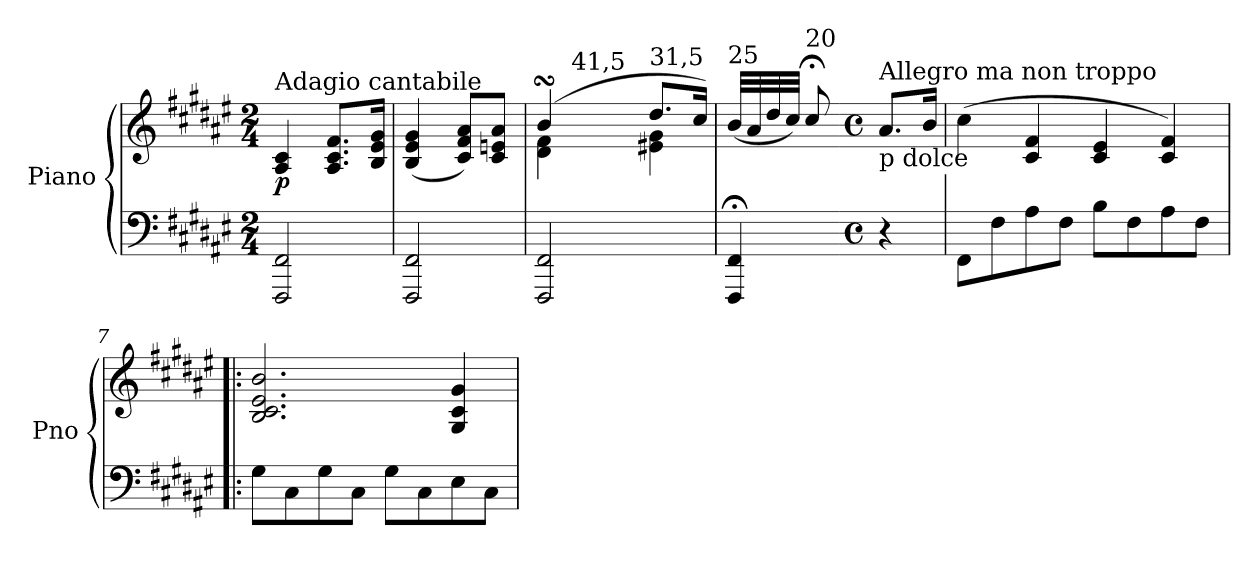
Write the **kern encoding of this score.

**kern	**kern	**dynam
*part1	*part1	*part1
*staff2	*staff1	*staff1/2
*I"Piano	*	*
*I'Pno	*	*
*clefF4	*clefG2	*
*k[f#c#g#d#a#e#]	*k[f#c#g#d#a#e#]	*
*F#:	*F#:	*
*M2/4	*M2/4	*
=1	=1	=1
!	!LO:TX:a:t=Adagio cantabile	!
!	!	!LO:DY:b
2FFF#/ 2FF#/	4A#/ 4c#/	p
.	8.A#/ 8.c#/ 8.f#/L	.
.	16B/ 16e#/ 16g#/Jk	.
=2	=2	=2
2FFF#/ 2FF#/	(4B/ 4e#/ 4g#/	.
.	8c#/ 8f#/ 8a#/L)	.
.	8c#/ 8en/ 8a#/J	.
=3	=3	=3
*	*^	*
*	*	*^	*
2FFF#/ 2FF#/	(4bsSSs/	4d#\ 4f#\	8ryy	.
!	!	!	!LO:TX:a:t=41,5	!
.	.	.	32cc#yy	.
.	.	.	32byy	.
.	.	.	32a#yy	.
.	.	.	32byy	.
!	!LO:TX:a:t=31,5	!	!	!
.	8.dd#/L	4e#X\ 4g#\	4ryy	.
.	16cc#/Jk)	.	.	.
*	*v	*v	*v	*
=4	=4	=4
!	!LO:TX:a:t=25	!
4FFF#/;< 4FF#/;<	(32b/LLL	.
.	32a#/	.
.	32dd#/	.
.	32cc#/JJJ)	.
!	!LO:TX:a:t=20	!
.	8cc#;</	.
=5-	=5-	=5-
*M4/4	*M4/4	*
*met(c)	*met(c)	*
!	!LO:TX:a:t=Allegro ma non troppo	!
!	!LO:TX:b:t=p dolce	!
4r	8.a#/L	.
.	16b/Jk	.
=6	=6	=6
8FF#\L	(4cc#\	.
8F#\	.	.
8A#\	4c#/ 4f#/	.
8F#\J	.	.
8B\L	4c#/ 4e#/	.
8F#\	.	.
8A#\	4c#/ 4f#/)	.
8F#\J	.	.
=7!|:	=7!|:	=7!|:
8G#\L	2.B/ 2.c#/ 2.e#/ 2.b/	.
8C#\	.	.
8G#\	.	.
8C#\J	.	.
8G#\L	.	.
8C#\	.	.
8E#\	4G#/ 4c#/ 4g#/	.
8C#\J	.	.
=	=	=
*-	*-	*-
